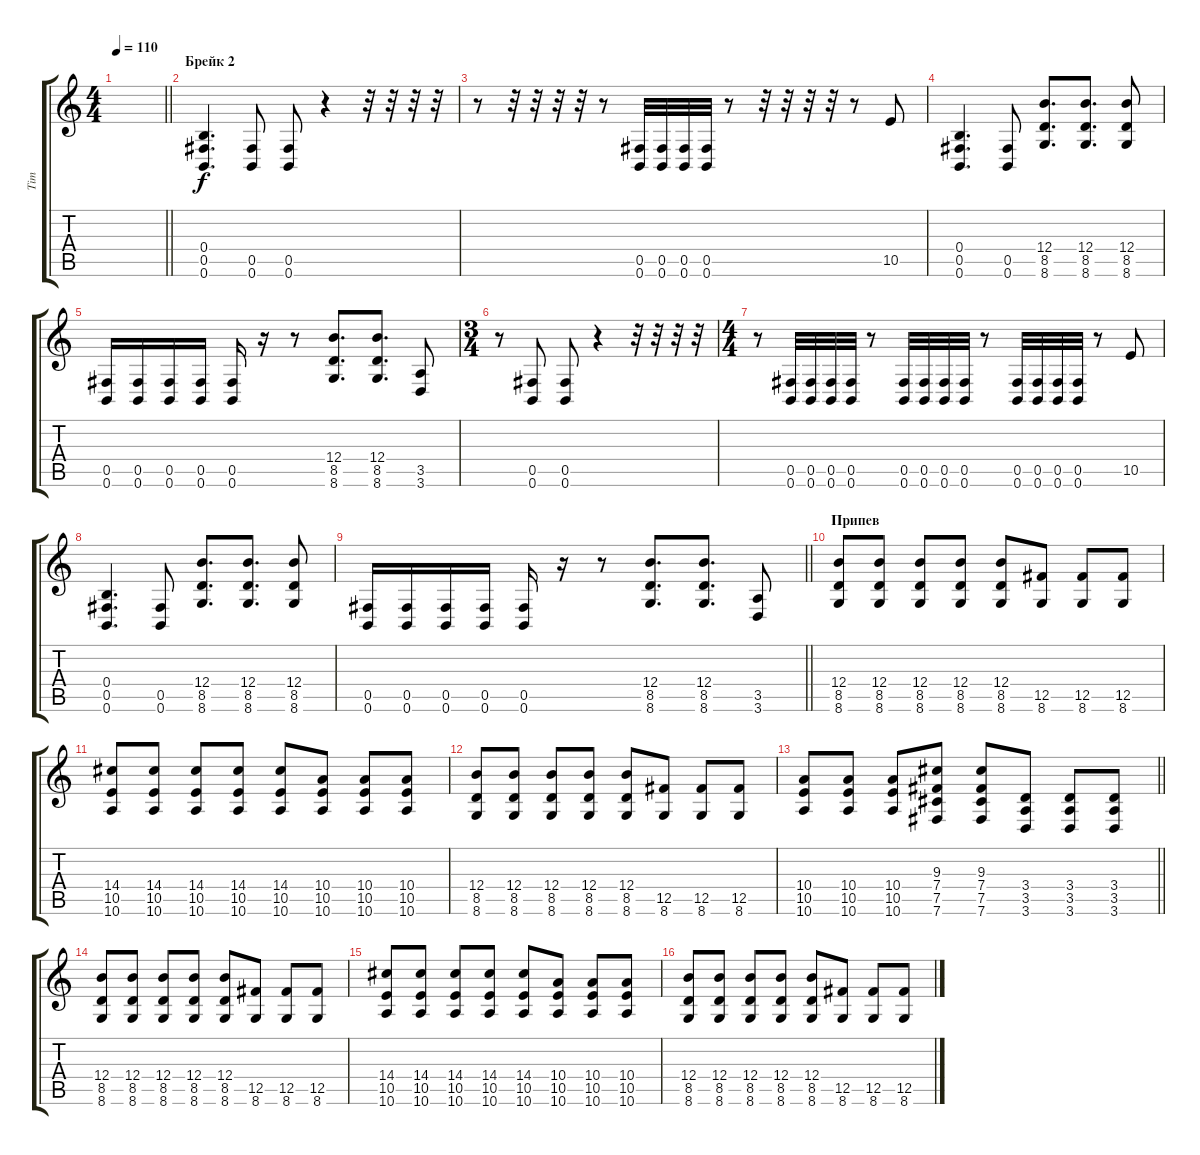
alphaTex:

\track ("Tim" "Tim") {instrument distortionguitar}
\staff {score tabs}
\tuning (Db4 Ab3 E3 B2 Gb2 B1) {hide}
\ts (4 4)
\tempo 110
\clef g2
\barLineRight lightlight
\ks c
|
\section ("" "Брейк 2")
(0.4 0.5 0.6).4{d} (0.5 0.6).8 (0.5 0.6).8 r.4 r.32 r.32 r.32 r.32 |
r.8 r.32 r.32 r.32 r.32 r.8 (0.5 0.6).32 (0.5 0.6).32 (0.5 0.6).32 (0.5 0.6).32 r.8 r.32 r.32 r.32 r.32 r.8 10.5.8 |
(0.4 0.5 0.6).4{d} (0.5 0.6).8 (12.4 8.5 8.6).8{d} (12.4 8.5 8.6).8{d} (12.4 8.5 8.6).8 |
(0.5 0.6).16 (0.5 0.6).16 (0.5 0.6).16 (0.5 0.6).16 (0.5 0.6).16 r.16 r.8 (12.4 8.5 8.6).8{d} (12.4 8.5 8.6).8{d} (3.5 3.6).8 |
\ts (3 4)
r.8 (0.5 0.6).8 (0.5 0.6).8 r.4 r.32 r.32 r.32 r.32 |
\ts (4 4)
r.8 (0.5 0.6).32 (0.5 0.6).32 (0.5 0.6).32 (0.5 0.6).32 r.8 (0.5 0.6).32 (0.5 0.6).32 (0.5 0.6).32 (0.5 0.6).32 r.8 (0.5 0.6).32 (0.5 0.6).32 (0.5 0.6).32 (0.5 0.6).32 r.8 10.5.8 |
(0.4 0.5 0.6).4{d} (0.5 0.6).8 (12.4 8.5 8.6).8{d} (12.4 8.5 8.6).8{d} (12.4 8.5 8.6).8 |
\barLineRight lightlight
(0.5 0.6).16 (0.5 0.6).16 (0.5 0.6).16 (0.5 0.6).16 (0.5 0.6).16 r.16 r.8 (12.4 8.5 8.6).8{d} (12.4 8.5 8.6).8{d} (3.5 3.6).8 |
\section ("" "Припев")
(12.4 8.5 8.6).8 (12.4 8.5 8.6).8 (12.4 8.5 8.6).8 (12.4 8.5 8.6).8 (12.4 8.5 8.6).8 (12.5 8.6).8 (12.5 8.6).8 (12.5 8.6).8 |
(14.4 10.5 10.6).8 (14.4 10.5 10.6).8 (14.4 10.5 10.6).8 (14.4 10.5 10.6).8 (14.4 10.5 10.6).8 (10.4 10.5 10.6).8 (10.4 10.5 10.6).8 (10.4 10.5 10.6).8 |
(12.4 8.5 8.6).8 (12.4 8.5 8.6).8 (12.4 8.5 8.6).8 (12.4 8.5 8.6).8 (12.4 8.5 8.6).8 (12.5 8.6).8 (12.5 8.6).8 (12.5 8.6).8 |
\barLineRight lightlight
(10.4 10.5 10.6).8 (10.4 10.5 10.6).8 (10.4 10.5 10.6).8 (9.3 7.4 7.5 7.6).8 (9.3 7.4 7.5 7.6).8 (3.4 3.5 3.6).8 (3.4 3.5 3.6).8 (3.4 3.5 3.6).8 |
(12.4 8.5 8.6).8 (12.4 8.5 8.6).8 (12.4 8.5 8.6).8 (12.4 8.5 8.6).8 (12.4 8.5 8.6).8 (12.5 8.6).8 (12.5 8.6).8 (12.5 8.6).8 |
(14.4 10.5 10.6).8 (14.4 10.5 10.6).8 (14.4 10.5 10.6).8 (14.4 10.5 10.6).8 (14.4 10.5 10.6).8 (10.4 10.5 10.6).8 (10.4 10.5 10.6).8 (10.4 10.5 10.6).8 |
(12.4 8.5 8.6).8 (12.4 8.5 8.6).8 (12.4 8.5 8.6).8 (12.4 8.5 8.6).8 (12.4 8.5 8.6).8 (12.5 8.6).8 (12.5 8.6).8 (12.5 8.6).8
